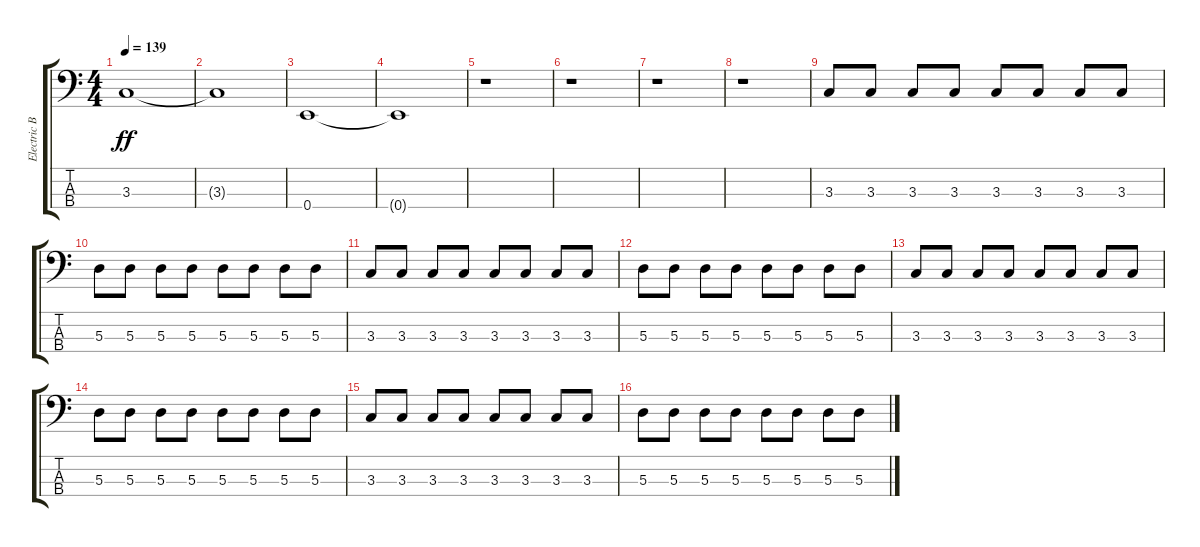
\track ("Electric Bass" "Electric B") {instrument electricbassfinger}
\staff {score tabs}
\tuning (G2 D2 A1 E1) {hide}
\ts (4 4)
\tempo 139
\clef f4
\ks c
3.3.1{dy ff} |
3.3{t}.1 |
0.4.1 |
0.4{t}.1 |
r.1 |
r.1 |
r.1 |
r.1 |
3.3.8 3.3.8 3.3.8 3.3.8 3.3.8 3.3.8 3.3.8 3.3.8 |
5.3.8 5.3.8 5.3.8 5.3.8 5.3.8 5.3.8 5.3.8 5.3.8 |
3.3.8 3.3.8 3.3.8 3.3.8 3.3.8 3.3.8 3.3.8 3.3.8 |
5.3.8 5.3.8 5.3.8 5.3.8 5.3.8 5.3.8 5.3.8 5.3.8 |
3.3.8 3.3.8 3.3.8 3.3.8 3.3.8 3.3.8 3.3.8 3.3.8 |
5.3.8 5.3.8 5.3.8 5.3.8 5.3.8 5.3.8 5.3.8 5.3.8 |
3.3.8 3.3.8 3.3.8 3.3.8 3.3.8 3.3.8 3.3.8 3.3.8 |
5.3.8 5.3.8 5.3.8 5.3.8 5.3.8 5.3.8 5.3.8 5.3.8
